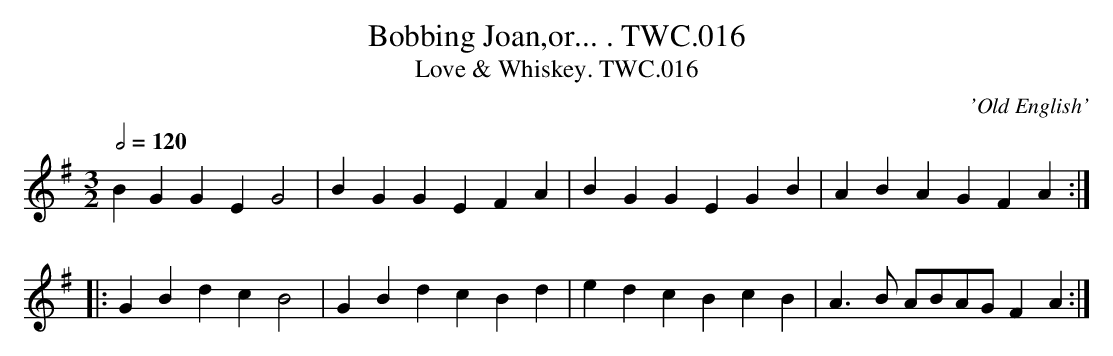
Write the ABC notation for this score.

X:1
T:Bobbing Joan,or... . TWC.016
T:Love & Whiskey. TWC.016
M:3/2
L:1/4
Q:1/2=120
C:'Old English'
K:G
BGGEG2|BGGEFA|BGGEGB|ABAGFA:|
|:GBdcB2|GBdcBd|edcBcB|A>B A/B/A/G/FA:|
